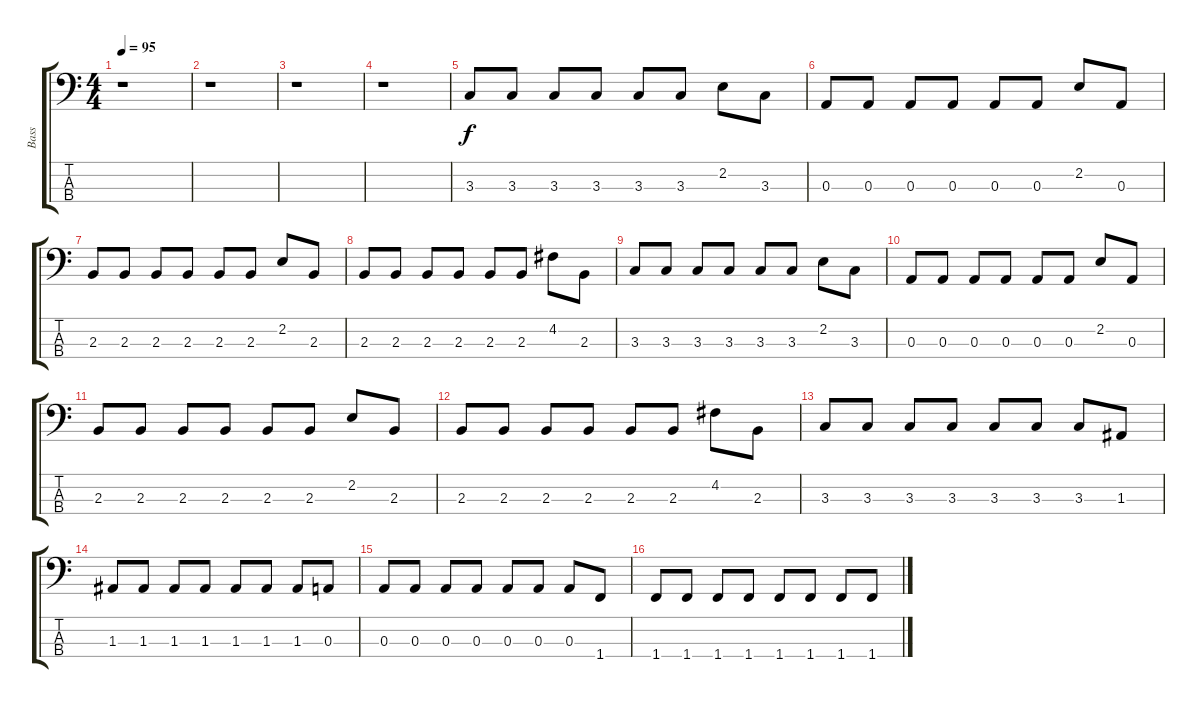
\track ("Bass" "Bass") {instrument electricbasspick}
\staff {score tabs}
\tuning (G2 D2 A1 E1) {hide}
\ts (4 4)
\tempo 95
\clef f4
\ks c
r.1{dy f instrument electricbasspick} |
r.1 |
r.1 |
r.1 |
3.3.8 3.3.8 3.3.8 3.3.8 3.3.8 3.3.8 2.2.8 3.3.8 |
0.3.8 0.3.8 0.3.8 0.3.8 0.3.8 0.3.8 2.2.8 0.3.8 |
2.3.8 2.3.8 2.3.8 2.3.8 2.3.8 2.3.8 2.2.8 2.3.8 |
2.3.8 2.3.8 2.3.8 2.3.8 2.3.8 2.3.8 4.2.8 2.3.8 |
3.3.8 3.3.8 3.3.8 3.3.8 3.3.8 3.3.8 2.2.8 3.3.8 |
0.3.8 0.3.8 0.3.8 0.3.8 0.3.8 0.3.8 2.2.8 0.3.8 |
2.3.8 2.3.8 2.3.8 2.3.8 2.3.8 2.3.8 2.2.8 2.3.8 |
2.3.8 2.3.8 2.3.8 2.3.8 2.3.8 2.3.8 4.2.8 2.3.8 |
3.3.8 3.3.8 3.3.8 3.3.8 3.3.8 3.3.8 3.3.8 1.3.8 |
1.3.8 1.3.8 1.3.8 1.3.8 1.3.8 1.3.8 1.3.8 0.3.8 |
0.3.8 0.3.8 0.3.8 0.3.8 0.3.8 0.3.8 0.3.8 1.4.8 |
1.4.8 1.4.8 1.4.8 1.4.8 1.4.8 1.4.8 1.4.8 1.4.8
